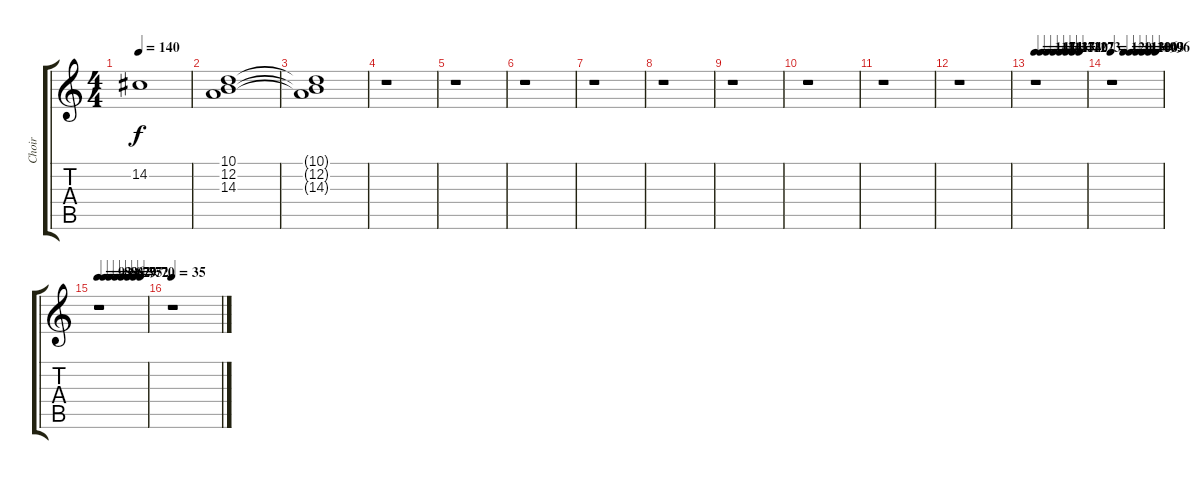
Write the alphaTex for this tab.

\track ("Choir" "Choir") {instrument choiraahs}
\staff {score tabs}
\tuning (E4 B3 G3 D3 A2 E2) {hide}
\ts (4 4)
\tempo 140
\clef g2
\ks c
14.2.1{dy f} |
(10.1 12.2 14.3).1 |
(10.1{t} 12.2{t} 14.3{t}).1 |
r.1 |
r.1 |
r.1 |
r.1 |
r.1 |
r.1 |
r.1 |
r.1 |
r.1 |
\tempo 147
\tempo (144 0.125)
\tempo (141 0.25)
\tempo (137 0.375)
\tempo (134 0.5)
\tempo (130 0.625)
\tempo (127 0.75)
\tempo (123 0.875)
r.1 |
\tempo 120
\tempo (113 0.25)
\tempo (110 0.375)
\tempo (106 0.5)
\tempo (103 0.625)
\tempo (99 0.75)
\tempo (96 0.875)
r.1 |
\tempo 93
\tempo (89 0.125)
\tempo (86 0.25)
\tempo (82 0.375)
\tempo (79 0.5)
\tempo (75 0.625)
\tempo (72 0.75)
\tempo (70 0.875)
r.1 |
\tempo 35
r.1
